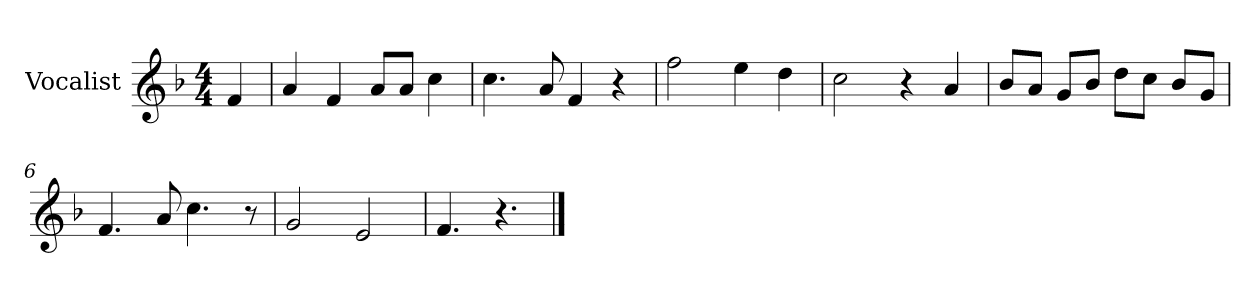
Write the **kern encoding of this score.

**kern
*part1
*staff1
*I"Vocalist
*k[b-]
*F:
*M4/4
=
4f
=1
4a
4f
8aL
8aJ
4cc
=2
4.cc
8a
4f
4r
=3
2ff
4ee
4dd
=4
2cc
4r
4a
=5
8b-L
8aJ
8gL
8b-J
8ddL
8ccJ
8b-L
8gJ
=6
4.f
8a
4.cc
8r
=7
2g
2e
=8
4.f
4.r
==
*-
